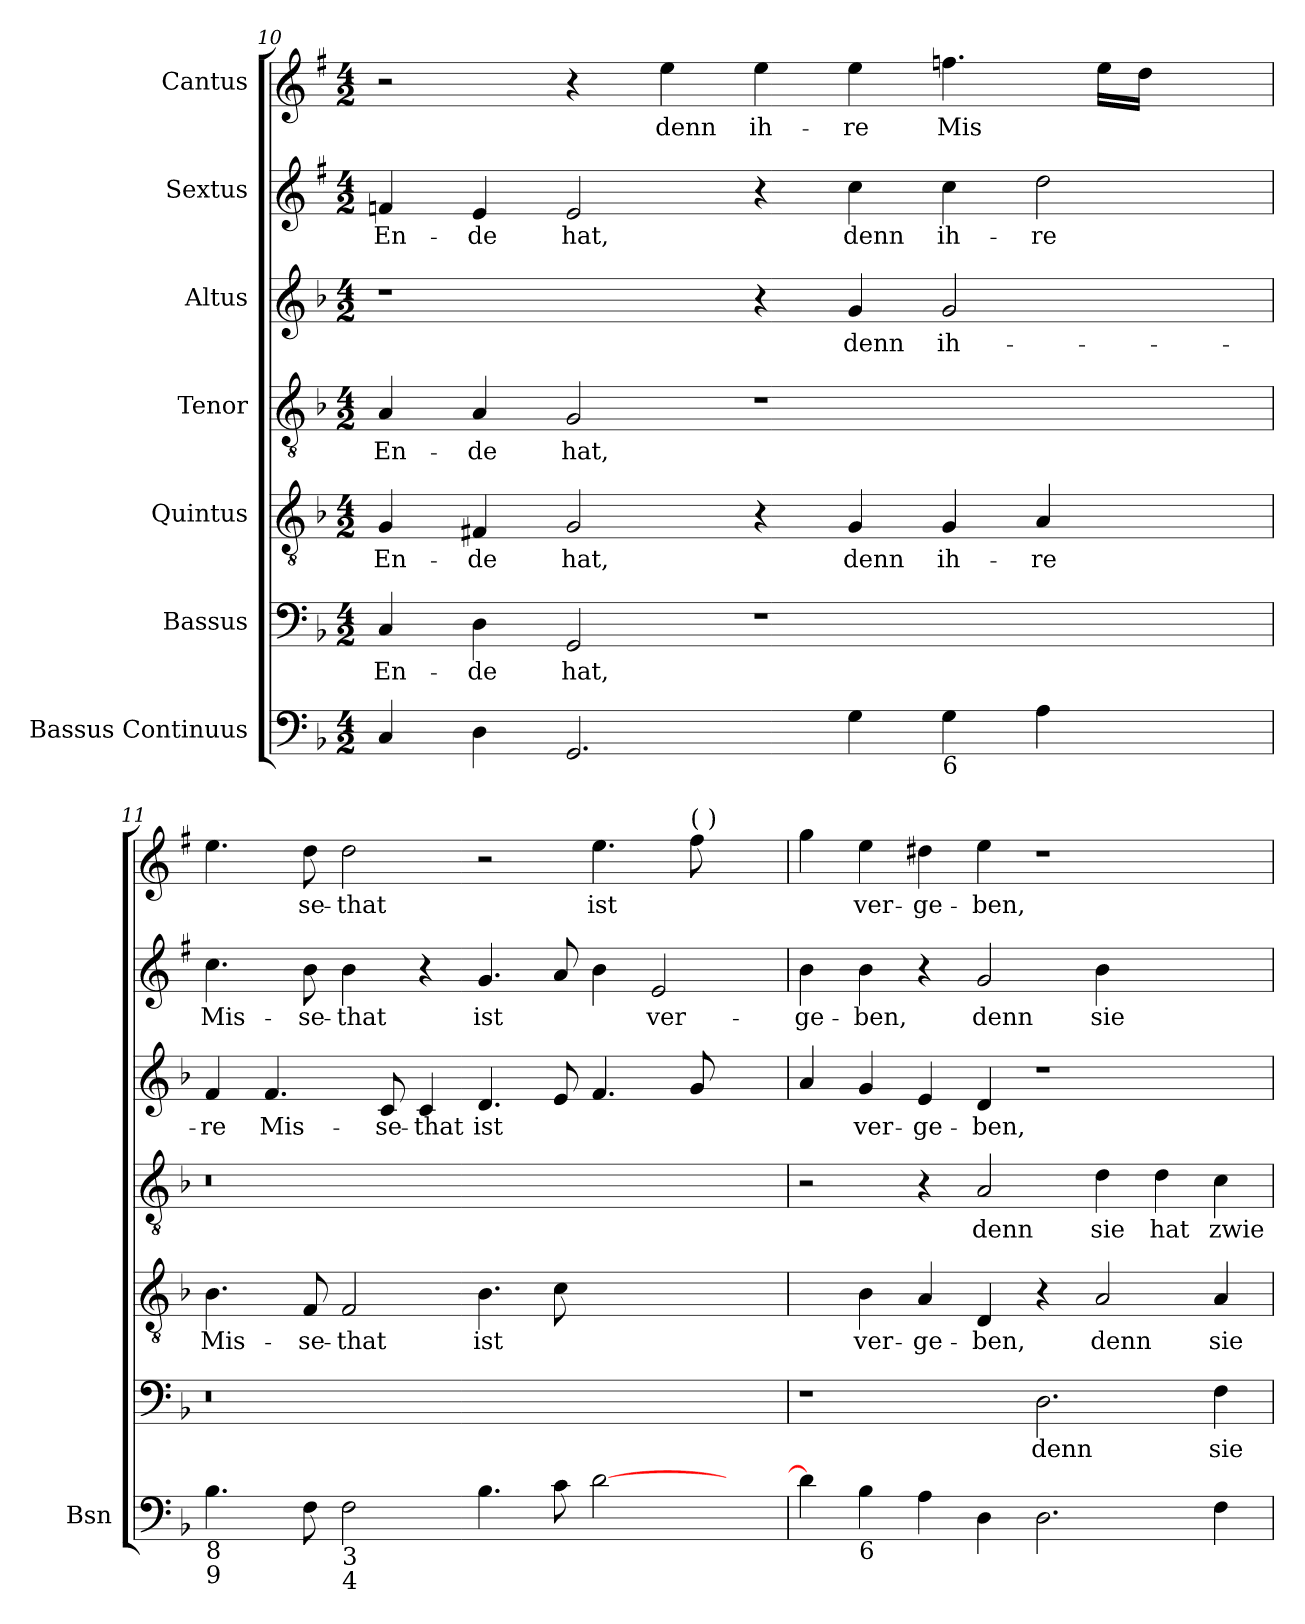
**kern	**kern	**text	**kern	**text	**kern	**text	**kern	**text	**kern	**text	**kern	**text
*part7	*part6	*part6	*part5	*part5	*part4	*part4	*part3	*part3	*part2	*part2	*part1	*part1
*staff7	*staff6	*staff6	*staff5	*staff5	*staff4	*staff4	*staff3	*staff3	*staff2	*staff2	*staff1	*staff1
*I"Bassus Continuus	*I"Bassus	*	*I"Quintus	*	*I"Tenor	*	*I"Altus	*	*I"Sextus	*	*I"Cantus	*
*I'Bsn	*	*	*	*	*	*	*	*	*	*	*	*
!!LO:LB:g=z
*clefF4	*clefF4	*	*clefGv2	*	*clefGv2	*	*clefG2	*	*clefG2	*	*clefG2	*
*	*	*	*	*	*	*	*	*	*ITrd1c2	*	*ITrd1c2	*
*k[b-]	*k[b-]	*	*k[b-]	*	*k[b-]	*	*k[b-]	*	*k[b-]	*	*k[b-]	*
*F:	*F:	*	*F:	*	*F:	*	*F:	*	*F:	*	*F:	*
*M4/2	*M4/2	*	*M4/2	*	*M4/2	*	*M4/2	*	*M4/2	*	*M4/2	*
=10	=10	=10	=10	=10	=10	=10	=10	=10	=10	=10	=10	=10
!	!	!LO:LY:b	!	!LO:LY:b	!	!LO:LY:b	!	!	!	!LO:LY:b	!	!
4C	4C	En-	4G	En-	4A	En-	1r	.	4e-	En-	2r	.
!	!	!LO:LY:b	!	!LO:LY:b	!	!LO:LY:b	!	!	!	!LO:LY:b	!	!
4D	4D	-de	4F#X	-de	4A	-de	.	.	4d	-de	.	.
!	!	!LO:LY:b	!	!LO:LY:b	!	!LO:LY:b	!	!	!	!LO:LY:b	!	!
2.GG	2GG	hat,	2G	hat,	2G	hat,	.	.	2d	hat,	4r	.
!	!	!	!	!	!	!	!	!	!	!	!	!LO:LY:b
.	.	.	.	.	.	.	.	.	.	.	4dd	denn
!	!	!	!	!	!	!	!	!	!	!	!	!LO:LY:b
.	1r	.	4r	.	1r	.	4r	.	4r	.	4dd	ih-
!	!	!	!	!LO:LY:b	!	!	!	!LO:LY:b	!	!LO:LY:b	!	!LO:LY:b
4G	.	.	4G	denn	.	.	4g	denn	4b-	denn	4dd	-re
!LO:TX:b:t=6	!	!	!	!	!	!	!	!	!	!	!	!
!	!	!	!	!LO:LY:b	!	!	!	!LO:LY:b	!	!LO:LY:b	!	!LO:LY:b
4G	.	.	4G	ih-	.	.	2g	ih-	4b-	ih-	4.ee-X	Mis
!	!	!	!	!LO:LY:b	!	!	!	!	!	!LO:LY:b	!	!
4A	.	.	4A	-re	.	.	.	.	2cc	-re	.	.
.	.	.	.	.	.	.	.	.	.	.	16ddLL	.
.	.	.	.	.	.	.	.	.	.	.	16ccJJ	.
4ryy	4ryy	.	4ryy	.	4ryy	.	4ryy	.	.	.	4ryy	.
=11	=11	=11	=11	=11	=11	=11	=11	=11	=11	=11	=11	=11
!LO:TX:b:t=8	!	!	!	!	!	!	!	!	!	!	!	!
!LO:TX:b:t=9	!	!	!	!	!	!	!	!	!	!	!	!
!	!	!	!	!LO:LY:b	!	!	!	!LO:LY:b	!	!LO:LY:b	!	!
4.B-	0r	.	4.B-	Mis-	0r	.	4f	-re	4.b-	Mis-	4.dd	.
!	!	!	!	!	!	!	!	!LO:LY:b	!	!	!	!
.	.	.	.	.	.	.	4.f	Mis-	.	.	.	.
!	!	!	!	!LO:LY:b	!	!	!	!	!	!LO:LY:b	!	!LO:LY:b
8F	.	.	8F	-se-	.	.	.	.	8a	-se-	8cc	se-
!LO:TX:b:t=3	!	!	!	!	!	!	!	!	!	!	!	!
!LO:TX:b:t=4	!	!	!	!	!	!	!	!	!	!	!	!
!	!	!	!	!LO:LY:b	!	!	!	!	!	!LO:LY:b	!	!LO:LY:b
2F	.	.	2F	-that	.	.	.	.	4a	-that	2cc	-that
!	!	!	!	!	!	!	!	!LO:LY:b	!	!	!	!
.	.	.	.	.	.	.	8c	-se-	.	.	.	.
!	!	!	!	!	!	!	!	!LO:LY:b	!	!	!	!
.	.	.	.	.	.	.	4c	-that	4r	.	.	.
!	!	!	!	!LO:LY:b	!	!	!	!LO:LY:b	!	!LO:LY:b	!	!
4.B-	.	.	4.B-	ist	.	.	4.d	ist	4.f	ist	2r	.
8c	.	.	8c	.	.	.	8e	.	8g	.	.	.
!	!	!	!	!	!	!	!	!	!	!	!	!LO:LY:b
[2d	.	.	[2dyy	.	.	.	4.f	.	4a	.	4.dd	ist
!	!	!	!	!	!	!	!	!	!	!LO:LY:b	!	!
.	.	.	.	.	.	.	.	.	2d	ver-	.	.
!	!	!	!	!	!	!	!	!	!	!	!LO:TX:a:t=(  )	!
.	.	.	.	.	.	.	8g	.	.	.	8ee	.
4ryy	4ryy	.	4ryy	.	4ryy	.	4ryy	.	.	.	4ryy	.
=12	=12	=12	=12	=12	=12	=12	=12	=12	=12	=12	=12	=12
!	!	!	!	!	!	!	!	!	!	!LO:LY:b	!	!
4d]	1r	.	4dyy]	.	2r	.	4a	.	4a	-ge-	4ff	.
!LO:TX:b:t=6	!	!	!	!	!	!	!	!	!	!	!	!
!	!	!	!	!LO:LY:b	!	!	!	!LO:LY:b	!	!LO:LY:b	!	!LO:LY:b
4B-	.	.	4B-	ver-	.	.	4g	ver-	4a	-ben,	4dd	ver-
!	!	!	!	!LO:LY:b	!	!	!	!LO:LY:b	!	!	!	!LO:LY:b
4A	.	.	4A	-ge-	4r	.	4e	-ge-	4r	.	4cc#X	-ge-
!	!	!	!	!LO:LY:b	!	!LO:LY:b	!	!LO:LY:b	!	!LO:LY:b	!	!LO:LY:b
4D	.	.	4D	-ben,	2A	denn	4d	-ben,	2f	denn	4dd	-ben,
!	!	!LO:LY:b	!	!	!	!	!	!	!	!	!	!
2.D	2.D	denn	4r	.	.	.	1r	.	.	.	1r	.
!	!	!	!	!LO:LY:b	!	!LO:LY:b	!	!	!	!LO:LY:b	!	!
.	.	.	2A	denn	4d	sie	.	.	4a	sie	.	.
!	!	!	!	!	!	!LO:LY:b	!	!	!	!	!	!
.	.	.	.	.	4d	hat	.	.	2ryy	.	.	.
!	!	!LO:LY:b	!	!LO:LY:b	!	!LO:LY:b	!	!	!	!	!	!
4F	4F	sie	4A	sie	4c	zwie-	.	.	.	.	.	.
=	=	=	=	=	=	=	=	=	=	=	=	=
*-	*-	*-	*-	*-	*-	*-	*-	*-	*-	*-	*-	*-
